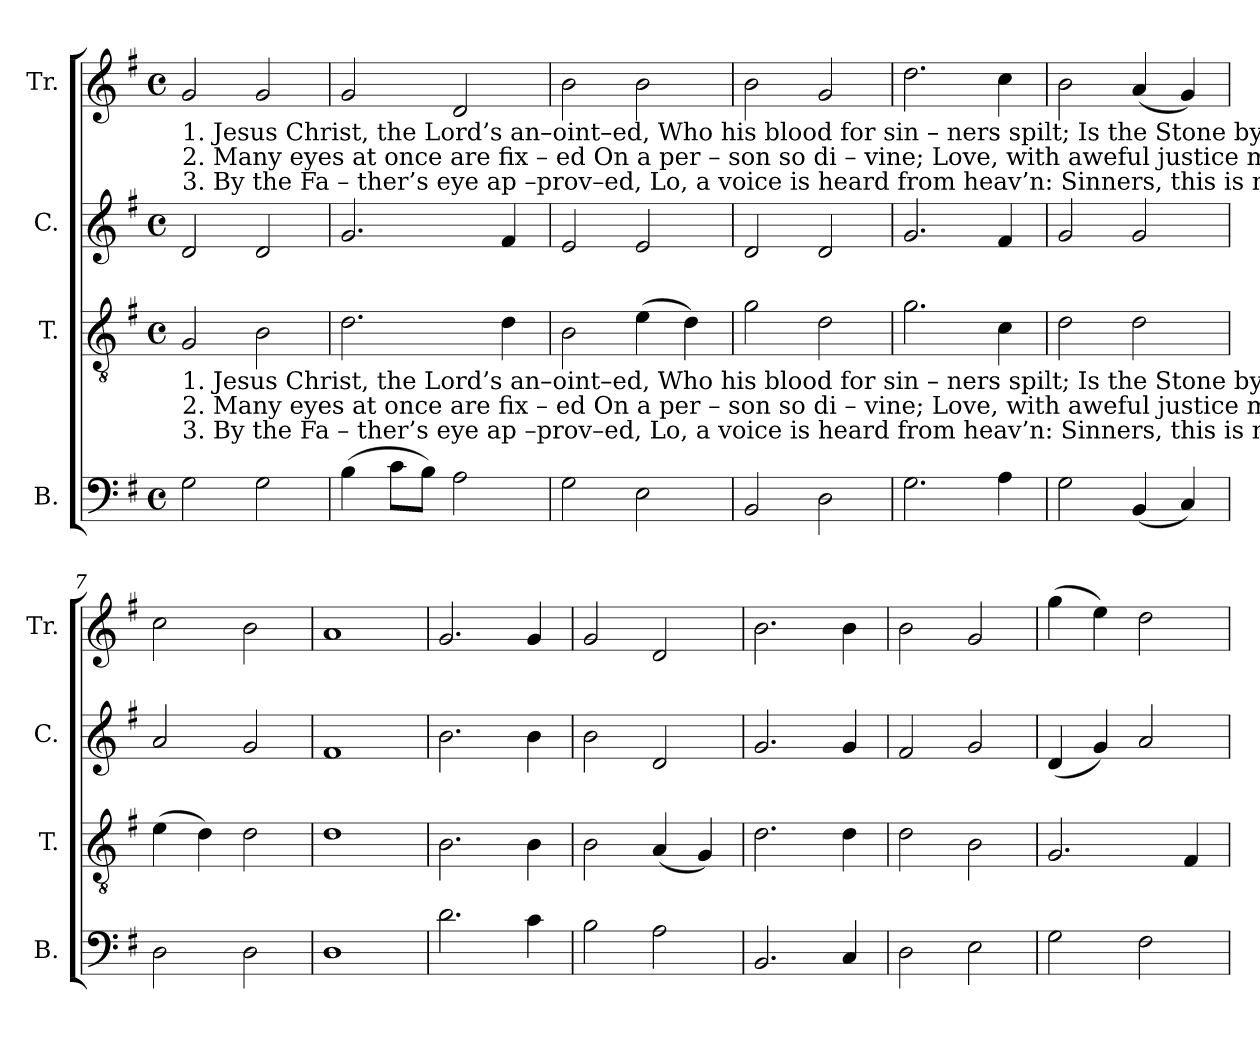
**kern	**kern	**kern	**kern
*part4	*part3	*part2	*part1
*staff4	*staff3	*staff2	*staff1
*I"B.	*I"T.	*I"C.	*I"Tr.
*I'B.	*I'T.	*I'C.	*I'Tr.
*clefF4	*clefGv2	*clefG2	*clefG2
*k[f#]	*k[f#]	*k[f#]	*k[f#]
*M4/4	*M4/4	*M4/4	*M4/4
*met(c)	*met(c)	*met(c)	*met(c)
*MM120	*MM120	*MM120	*MM120
=1	=1	=1	=1
!	!	!	!LO:TX:b:t=1. Jesus    Christ,    the Lord’s  an–oint–ed,  Who  his  blood  for sin –  ners spilt;  Is   the  Stone  by God appointed, And   the     church   is      on _________
!	!	!	!LO:TX:b:t=2. Many   eyes        at   once   are  fix – ed   On    a    per – son  so     di – vine;  Love, with aweful   justice mix – ed,  In     his      great    re  –  demp   –    –
!	!	!	!LO:TX:b:t=3. By  the  Fa    –    ther’s eye ap –prov–ed,   Lo,   a   voice  is heard from heav’n&colon;  Sinners,  this  is    my  Be –lov –ed, For   your     ran  –  som   free     –    –
!	!LO:TX:b:t=1. Jesus    Christ,    the Lord’s  an–oint–ed,  Who  his  blood  for sin –  ners spilt;  Is   the  Stone  by God appointed, And   the     church   is      on _________	!	!
!	!LO:TX:b:t=2. Many   eyes        at   once   are  fix – ed   On    a    per – son  so     di – vine;  Love, with aweful   justice mix – ed,  In     his      great    re  –  demp   –    –	!	!
!	!LO:TX:b:t=3. By  the  Fa    –    ther’s eye ap –prov–ed,   Lo,   a   voice  is heard from heav’n&colon;  Sinners,  this  is    my  Be –lov –ed, For   your     ran  –  som   free     –    –	!	!
2G!\	2G!/	2d!/	2g!/
2G!\	2B!\	2d!/	2g!/
=2	=2	=2	=2
(>4B!\	2.d!\	2.g!/	2g!/
8c!\L	.	.	.
8B!\J)	.	.	.
2A!\	.	.	2d!/
.	4d!\	4f#!/	.
=3	=3	=3	=3
2G!\	2B!\	2e!/	2b!\
2E!\	(>4e!\	2e!/	2b!\
.	4d!\)	.	.
=4	=4	=4	=4
2BB!/	2g!\	2d!/	2b!\
2D!\	2d!\	2d!/	2g!/
=5	=5	=5	=5
2.G!\	2.g!\	2.g!/	2.dd!\
4A!\	4c!\	4f#!/	4cc!\
=6	=6	=6	=6
2G!\	2d!\	2g!/	2b!\
(<4BB!/	2d!\	2g!/	(<4a!/
4C!/)	.	.	4g!/)
=7	=7	=7	=7
2D!\	(>4e!\	2a!/	2cc!\
.	4d!\)	.	.
2D!\	2d!\	2g!/	2b!\
=8	=8	=8	=8
1D!	1d!	1f#!	1a!
=9	=9	=9	=9
2.d!\	2.B!\	2.b!\	2.g!/
4c!\	4B!\	4b!\	4g!/
=10	=10	=10	=10
2B!\	2B!\	2b!\	2g!/
2A!\	(<4A!/	2d!/	2d!/
.	4G!/)	.	.
=11	=11	=11	=11
2.BB!/	2.d!\	2.g!/	2.b!\
4C!/	4d!\	4g!/	4b!\
=12	=12	=12	=12
2D!\	2d!\	2f#!/	2b!\
2E!\	2B!\	2g!/	2g!/
=13	=13	=13	=13
2G!\	2.G!/	(<4d!/	(>4gg!\
.	.	4g!/)	4ee!\)
2F#!\	.	2a!/	2dd!\
.	4F#!/	.	.
=	=	=	=
*-	*-	*-	*-
